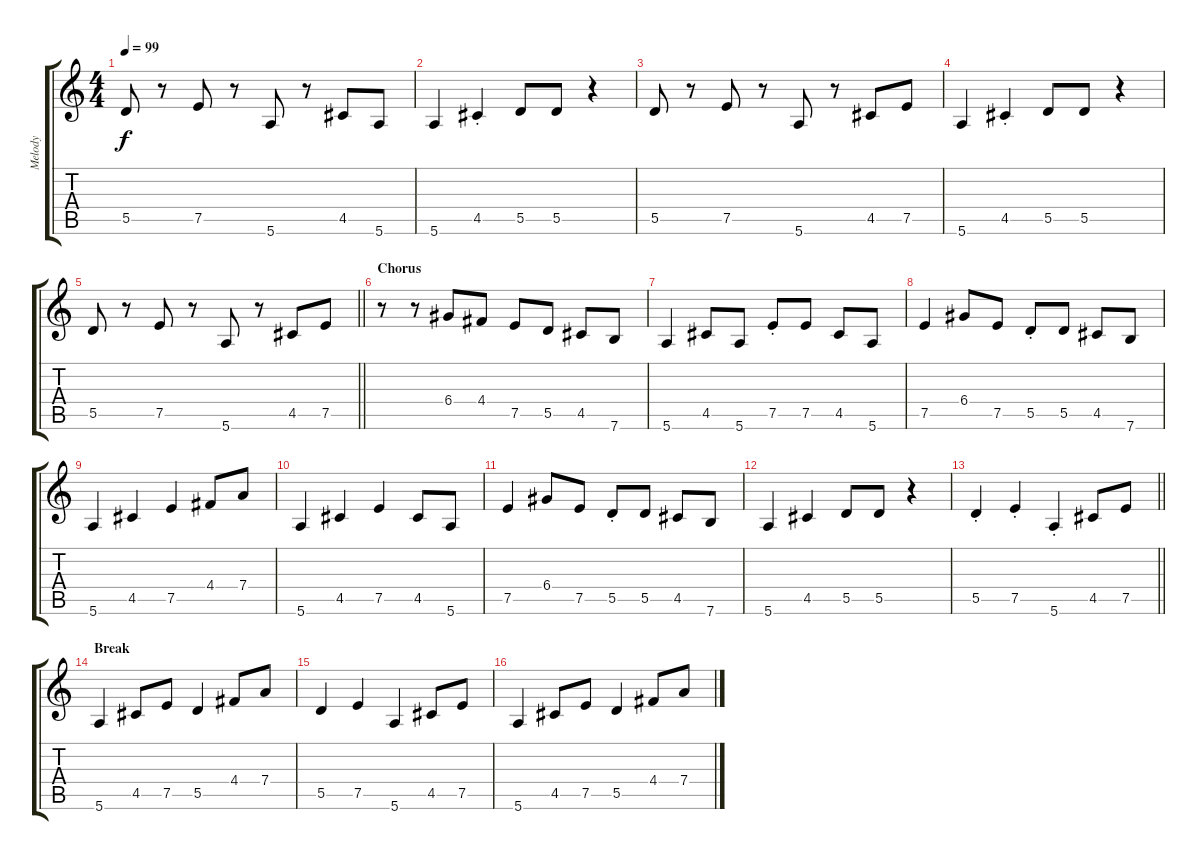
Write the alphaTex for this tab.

\track ("Melody" "Melody") {instrument acousticguitarsteel}
\staff {score tabs}
\tuning (E4 B3 G3 D3 A2 E2) {hide}
\ts (4 4)
\tempo 99
\clef g2
\ks c
5.5.8{dy f} r.8 7.5.8 r.8 5.6.8 r.8 4.5.8 5.6.8 |
5.6.4 4.5{st}.4 5.5.8 5.5.8 r.4 |
5.5.8 r.8 7.5.8 r.8 5.6.8 r.8 4.5.8 7.5.8 |
5.6.4 4.5{st}.4 5.5.8 5.5.8 r.4 |
\barLineRight lightlight
5.5.8 r.8 7.5.8 r.8 5.6.8 r.8 4.5.8 7.5.8 |
\section ("" "Chorus")
r.8 r.8 6.4.8 4.4.8 7.5.8 5.5.8 4.5.8 7.6.8 |
5.6.4 4.5.8 5.6.8 7.5{st}.8 7.5.8 4.5.8 5.6.8 |
7.5.4 6.4.8 7.5.8 5.5{st}.8 5.5.8 4.5.8 7.6.8 |
5.6.4 4.5.4 7.5.4 4.4.8 7.4.8 |
5.6.4 4.5.4 7.5.4 4.5.8 5.6.8 |
7.5.4 6.4.8 7.5.8 5.5{st}.8 5.5.8 4.5.8 7.6.8 |
5.6.4 4.5.4 5.5.8 5.5.8 r.4 |
\barLineRight lightlight
5.5{st}.4 7.5{st}.4 5.6{st}.4 4.5.8 7.5.8 |
\section ("" "Break")
5.6.4 4.5.8 7.5.8 5.5.4 4.4.8 7.4.8 |
5.5.4 7.5.4 5.6.4 4.5.8 7.5.8 |
5.6.4 4.5.8 7.5.8 5.5.4 4.4.8 7.4.8
